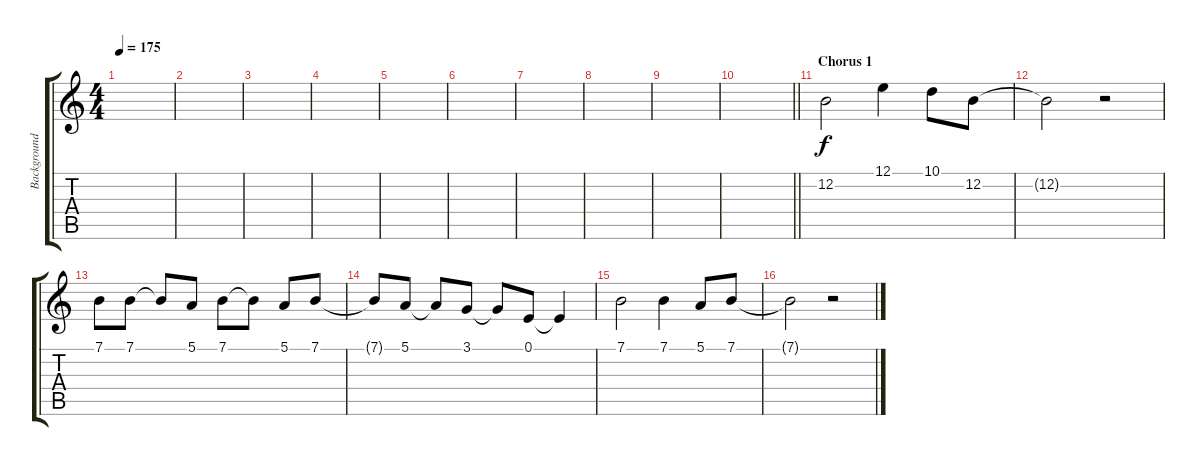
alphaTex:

\track ("Background Vocals" "Background") {instrument choiraahs}
\staff {score tabs}
\tuning (E4 B3 G3 D3 A2 E2) {hide}
\ts (4 4)
\tempo 175
\clef g2
\ks c
|
|
|
|
|
|
|
|
|
\barLineRight lightlight
|
\section ("" "Chorus 1")
12.2.2 12.1.4 10.1.8 12.2.8 |
12.2{t}.2 r.2 |
7.1.8 7.1.8 7.1{t}.8 5.1.8 7.1.8 7.1{t}.8 5.1.8 7.1.8 |
7.1{t}.8 5.1.8 5.1{t}.8 3.1.8 3.1{t}.8 0.1.8 0.1{t}.4 |
7.1.2 7.1.4 5.1.8 7.1.8 |
7.1{t}.2 r.2
